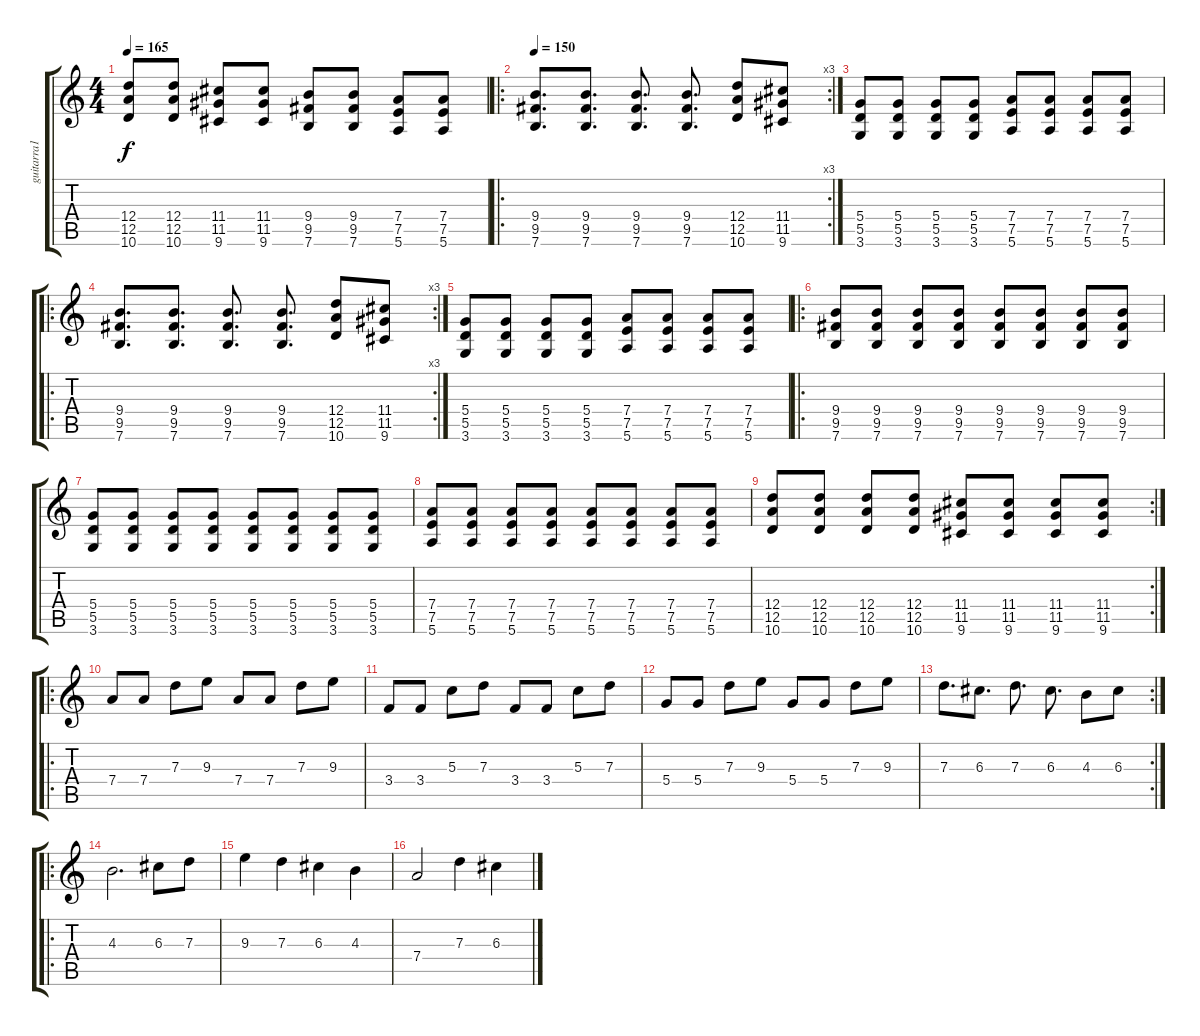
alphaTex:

\track ("guitarra1" "guitarra1") {instrument distortionguitar}
\staff {score tabs}
\tuning (E4 B3 G3 D3 A2 E2) {hide}
\ts (4 4)
\tempo 165
\clef g2
\ks c
(12.4 12.5 10.6).8{dy f} (12.4 12.5 10.6).8 (11.4 11.5 9.6).8 (11.4 11.5 9.6).8 (9.4 9.5 7.6).8 (9.4 9.5 7.6).8 (7.4 7.5 5.6).8 (7.4 7.5 5.6).8 |
\ro
\rc 3
\tempo 140
\tempo 150
(9.4 9.5 7.6).8{d} (9.4 9.5 7.6).8{d} (9.4 9.5 7.6).8{d} (9.4 9.5 7.6).8{d} (12.4 12.5 10.6).8 (11.4 11.5 9.6).8 |
(5.4 5.5 3.6).8 (5.4 5.5 3.6).8 (5.4 5.5 3.6).8 (5.4 5.5 3.6).8 (7.4 7.5 5.6).8 (7.4 7.5 5.6).8 (7.4 7.5 5.6).8 (7.4 7.5 5.6).8 |
\ro
\rc 3
(9.4 9.5 7.6).8{d} (9.4 9.5 7.6).8{d} (9.4 9.5 7.6).8{d} (9.4 9.5 7.6).8{d} (12.4 12.5 10.6).8 (11.4 11.5 9.6).8 |
(5.4 5.5 3.6).8 (5.4 5.5 3.6).8 (5.4 5.5 3.6).8 (5.4 5.5 3.6).8 (7.4 7.5 5.6).8 (7.4 7.5 5.6).8 (7.4 7.5 5.6).8 (7.4 7.5 5.6).8 |
\ro
(9.4 9.5 7.6).8 (9.4 9.5 7.6).8 (9.4 9.5 7.6).8 (9.4 9.5 7.6).8 (9.4 9.5 7.6).8 (9.4 9.5 7.6).8 (9.4 9.5 7.6).8 (9.4 9.5 7.6).8 |
(5.4 5.5 3.6).8 (5.4 5.5 3.6).8 (5.4 5.5 3.6).8 (5.4 5.5 3.6).8 (5.4 5.5 3.6).8 (5.4 5.5 3.6).8 (5.4 5.5 3.6).8 (5.4 5.5 3.6).8 |
(7.4 7.5 5.6).8 (7.4 7.5 5.6).8 (7.4 7.5 5.6).8 (7.4 7.5 5.6).8 (7.4 7.5 5.6).8 (7.4 7.5 5.6).8 (7.4 7.5 5.6).8 (7.4 7.5 5.6).8 |
\rc 2
(12.4 12.5 10.6).8 (12.4 12.5 10.6).8 (12.4 12.5 10.6).8 (12.4 12.5 10.6).8 (11.4 11.5 9.6).8 (11.4 11.5 9.6).8 (11.4 11.5 9.6).8 (11.4 11.5 9.6).8 |
\ro
7.4.8 7.4.8 7.3.8 9.3.8 7.4.8 7.4.8 7.3.8 9.3.8 |
3.4.8 3.4.8 5.3.8 7.3.8 3.4.8 3.4.8 5.3.8 7.3.8 |
5.4.8 5.4.8 7.3.8 9.3.8 5.4.8 5.4.8 7.3.8 9.3.8 |
\rc 2
7.3.8{d} 6.3.8{d} 7.3.8{d} 6.3.8{d} 4.3.8 6.3.8 |
\ro
4.3.2{d} 6.3.8 7.3.8 |
9.3.4 7.3.4 6.3.4 4.3.4 |
7.4.2 7.3.4 6.3.4
